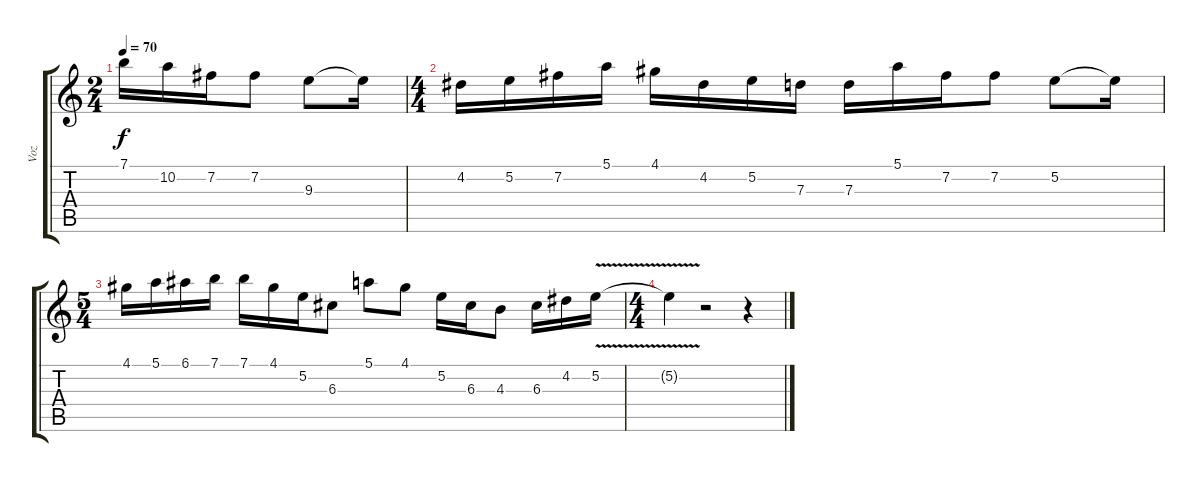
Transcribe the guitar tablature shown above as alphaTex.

\track ("Voz" "Voz") {instrument distortionguitar}
\staff {score tabs}
\tuning (E4 B3 G3 D3 A2 E2) {hide}
\ts (2 4)
\tempo 70
\clef g2
\ks c
7.1.16{dy f} 10.2.16 7.2.16 7.2.8 9.3.8 9.3{t}.16 |
\ts (4 4)
4.2.16 5.2.16 7.2.16 5.1.16 4.1.16 4.2.16 5.2.16 7.3.16 7.3.16 5.1.16 7.2.16 7.2.8 5.2.8 5.2{t}.16 |
\ts (5 4)
4.1.16 5.1.16 6.1.16 7.1.16 7.1.16 4.1.16 5.2.16 6.3.8 5.1.8 4.1.8 5.2.16 6.3.16 4.3.8 6.3.16 4.2.16 5.2{v}.16 |
\ts (4 4)
5.2{t}.4 r.2 r.4
